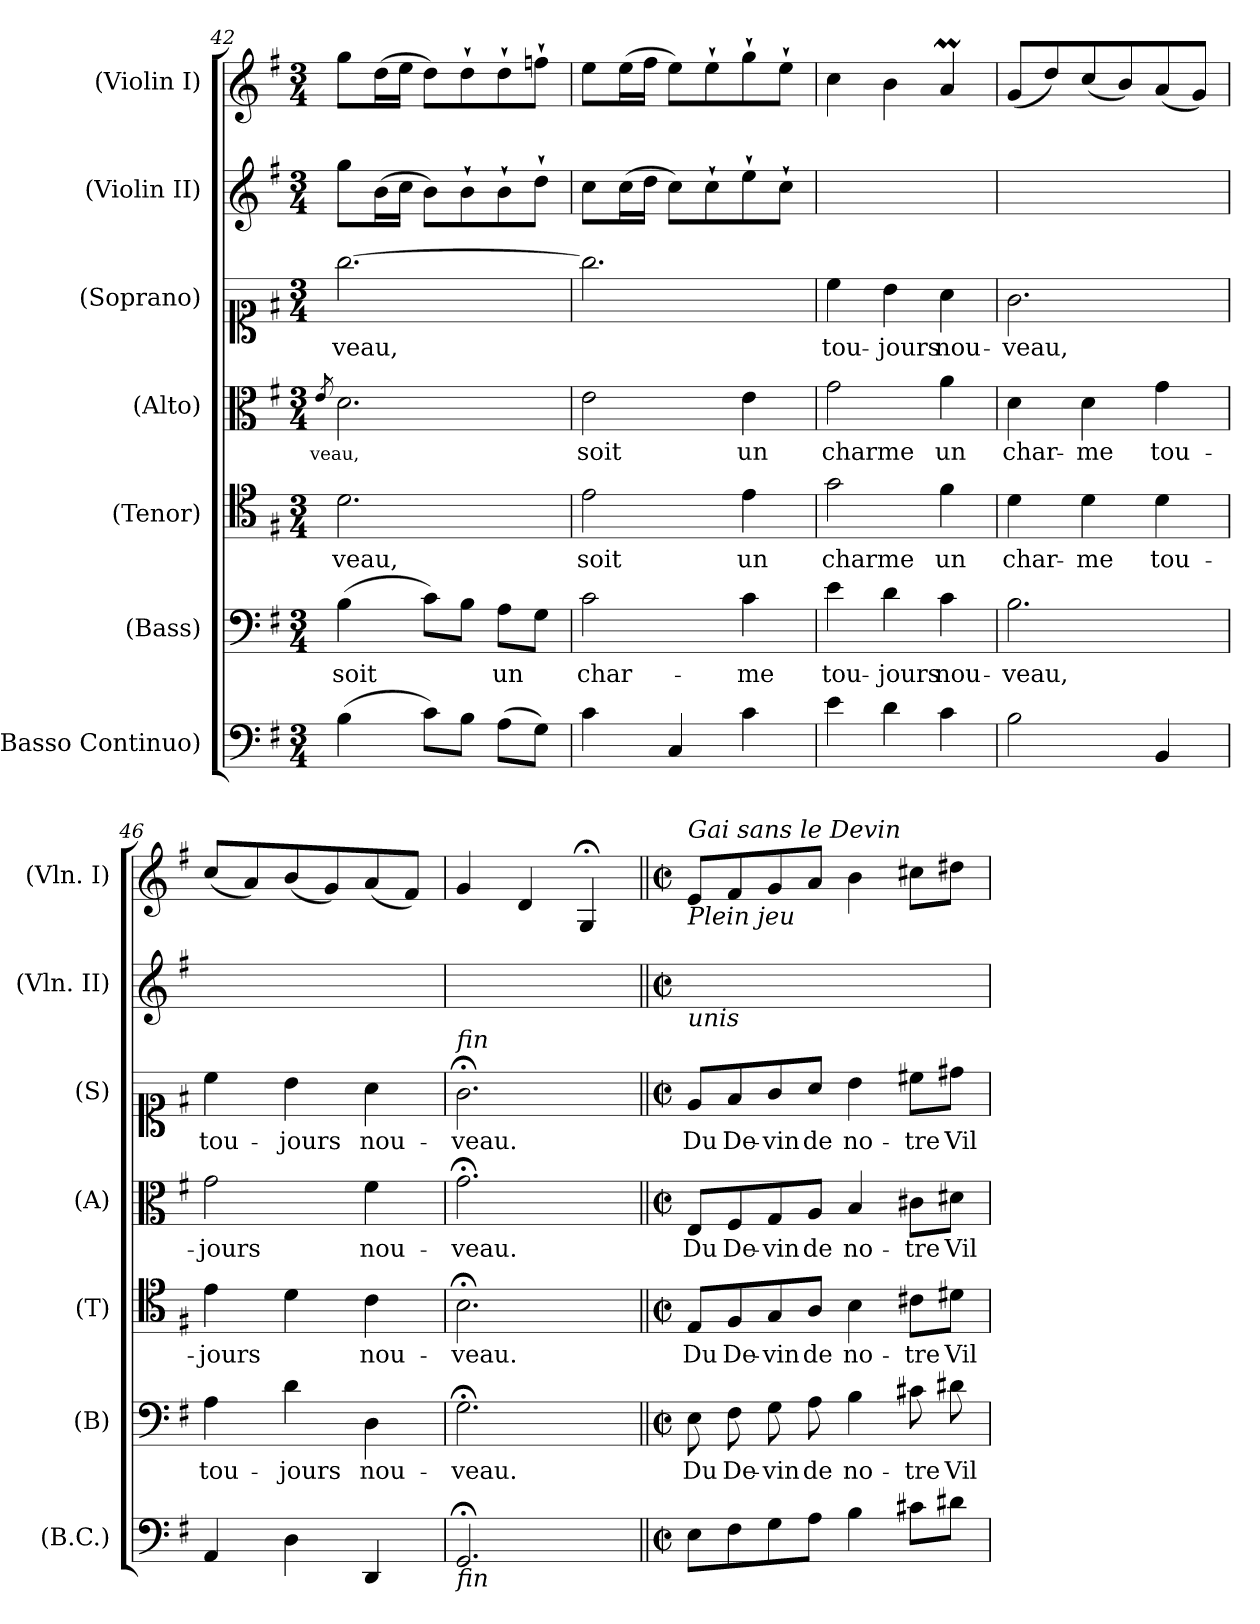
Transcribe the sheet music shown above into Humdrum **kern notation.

**kern	**kern	**text	**kern	**text	**kern	**text	**kern	**text	**kern	**kern
*part7	*part6	*part6	*part5	*part5	*part4	*part4	*part3	*part3	*part2	*part1
*staff7	*staff6	*staff6	*staff5	*staff5	*staff4	*staff4	*staff3	*staff3	*staff2	*staff1
*I"(Basso Continuo)	*I"(Bass)	*	*I"(Tenor)	*	*I"(Alto)	*	*I"(Soprano)	*	*I"(Violin II)	*I"(Violin I)
*I'(B.C.)	*I'(B)	*	*I'(T)	*	*I'(A)	*	*I'(S)	*	*I'(Vln. II)	*I'(Vln. I)
*clefF4	*clefF4	*	*clefC4	*	*clefC3	*	*clefC1	*	*clefG2	*clefG2
*k[f#]	*k[f#]	*	*k[f#]	*	*k[f#]	*	*k[f#]	*	*k[f#]	*k[f#]
*G:	*G:	*	*G:	*	*G:	*	*G:	*	*G:	*G:
*M3/4	*M3/4	*	*M3/4	*	*M3/4	*	*M3/4	*	*M3/4	*M3/4
=42	=42	=42	=42	=42	=42	=42	=42	=42	=42	=42
.	.	.	.	.	8qe/	-veau,	.	.	.	.
(4B\	(4B\	soit	2.d\	-veau,	2.d\	.	[2.gg\	-veau,	8gg\L	8gg\L
.	.	.	.	.	.	.	.	.	(16b\L	(16dd\L
.	.	.	.	.	.	.	.	.	16cc\JJ	16ee\JJ
8c\L)	8c\L)	.	.	.	.	.	.	.	8b\L)	8dd\L)
8B\J	8B\J	.	.	.	.	.	.	.	8b`>\	8dd`>\
(8A\L	8A\L	un	.	.	.	.	.	.	8b`>\	8dd`>\
8G\J)	8G\J	.	.	.	.	.	.	.	8dd`>\J	8ffn`>\J
=43	=43	=43	=43	=43	=43	=43	=43	=43	=43	=43
4c\	2c\	char-	2e\	soit	2e\	soit	2.gg\]	.	8cc\L	8ee\L
.	.	.	.	.	.	.	.	.	(16cc\L	(16ee\L
.	.	.	.	.	.	.	.	.	16dd\JJ	16ff#\JJ
4C/	.	.	.	.	.	.	.	.	8cc\L)	8ee\L)
.	.	.	.	.	.	.	.	.	8cc`>\	8ee`>\
4c\	4c\	-me	4e\	un	4e\	un	.	.	8ee`>\	8gg`>\
.	.	.	.	.	.	.	.	.	8cc`>\J	8ee`>\J
=44	=44	=44	=44	=44	=44	=44	=44	=44	=44	=44
4e\	4e\	tou-	2g\	charme	2g\	charme	4cc\	tou-	2.ryy	4cc\
4d\	4d\	-jours	.	.	.	.	4b\	-jours	.	4b\
4c\	4c\	nou-	4f#\	un	4a\	un	4a\	nou-	.	4aM/
=45	=45	=45	=45	=45	=45	=45	=45	=45	=45	=45
2B\	2.B\	-veau,	4d\	char-	4d\	char-	2.g\	-veau,	2.ryy	(8g/L
.	.	.	.	.	.	.	.	.	.	8dd/)
.	.	.	4d\	-me	4d\	-me	.	.	.	(8cc/
.	.	.	.	.	.	.	.	.	.	8b/)
4BB/	.	.	4d\	tou-	4g\	tou-	.	.	.	(8a/
.	.	.	.	.	.	.	.	.	.	8g/J)
=46	=46	=46	=46	=46	=46	=46	=46	=46	=46	=46
4AA/	4A\	tou-	4e\	-jours	2g\	-jours	4cc\	tou-	2.ryy	(8cc/L
.	.	.	.	.	.	.	.	.	.	8a/)
4D\	4d\	-jours	4d\	.	.	.	4b\	-jours	.	(8b/
.	.	.	.	.	.	.	.	.	.	8g/)
4DD/	4D\	nou-	4c\	nou-	4f#\	nou-	4a\	nou-	.	(8a/
.	.	.	.	.	.	.	.	.	.	8f#/J)
=47	=47	=47	=47	=47	=47	=47	=47	=47	=47	=47
!	!	!	!	!	!	!	!LO:TX:a:i:t=fin	!	!	!
!LO:TX:b:i:t=fin	!	!	!	!	!	!	!	!	!	!
2.GG;</	2.G;<\	-veau.	2.B;<\	-veau.	2.g;<\	-veau.	2.g;<\	-veau.	2.ryy	4g/
.	.	.	.	.	.	.	.	.	.	4d/
.	.	.	.	.	.	.	.	.	.	4G;</
!!LO:LB:g=z
=48||	=48||	=48||	=48||	=48||	=48||	=48||	=48||	=48||	=48||	=48||
*M2/2	*M2/2	*	*M2/2	*	*M2/2	*	*M2/2	*	*M2/2	*M2/2
*met(c|)	*met(c|)	*	*met(c|)	*	*met(c|)	*	*met(c|)	*	*met(c|)	*met(c|)
!	!	!	!	!	!	!	!	!	!	!LO:TX:b:i:t=Plein jeu
!	!	!	!	!	!	!	!	!	!	!LO:TX:a:i:t=Gai  sans le Devin
!	!	!	!	!	!	!	!	!	!LO:TX:b:i:t=unis	!
8E\L	8E\	Du	8E/L	Du	8E/L	Du	8e/L	Du	1ryy	8e/L
8F#\	8F#\	De-	8F#/	De-	8F#/	De-	8f#/	De-	.	8f#/
8G\	8G\	-vin	8G/	-vin	8G/	-vin	8g/	-vin	.	8g/
8A\J	8A\	de	8A/J	de	8A/J	de	8a/J	de	.	8a/J
4B\	4B\	no-	4B\	no-	4B/	no-	4b\	no-	.	4b\
8c#X\L	8c#X\	-tre	8c#X\L	-tre	8c#X\L	-tre	8cc#X\L	-tre	.	8cc#X\L
8d#X\J	8d#X\	Vil-	8d#X\J	Vil-	8d#X\J	Vil-	8dd#X\J	Vil-	.	8dd#X\J
=	=	=	=	=	=	=	=	=	=	=
*-	*-	*-	*-	*-	*-	*-	*-	*-	*-	*-
